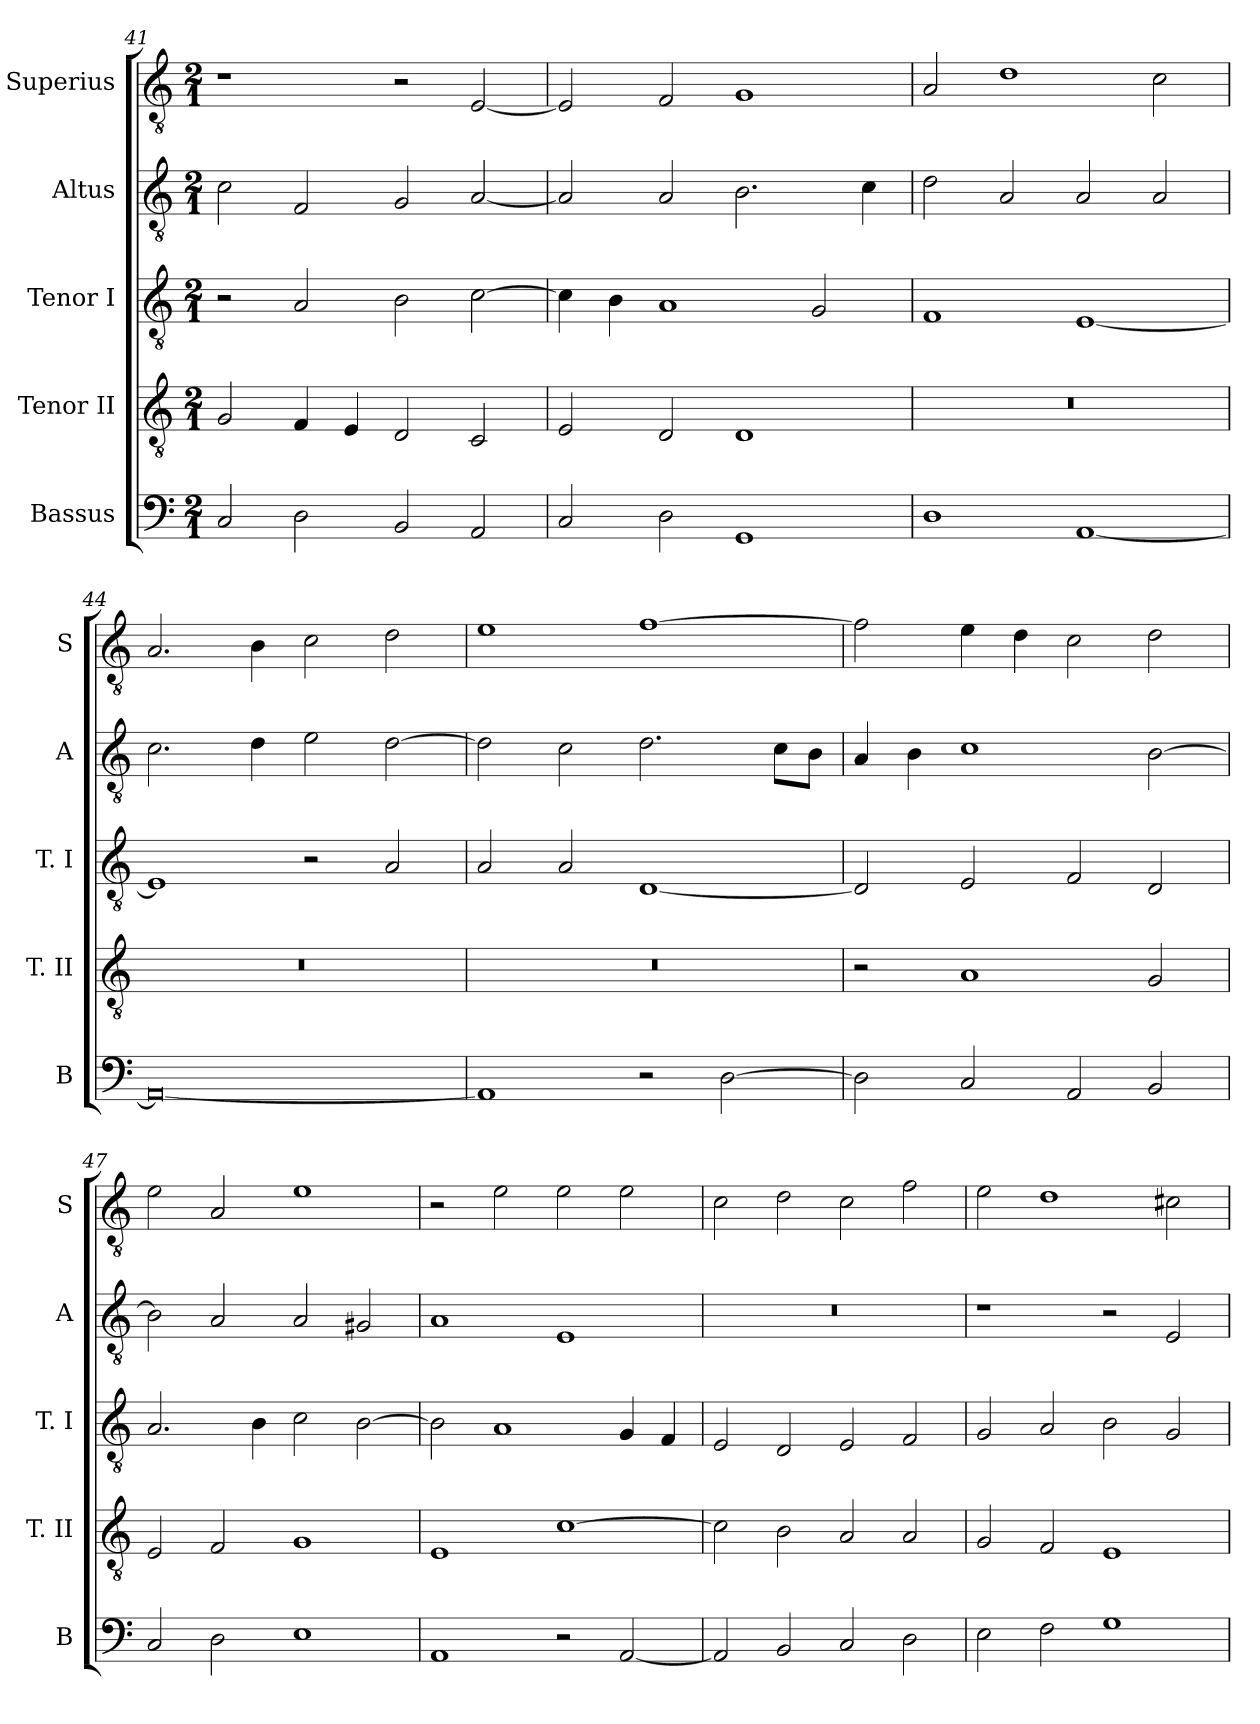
**kern	**kern	**kern	**kern	**kern
*part5	*part4	*part3	*part2	*part1
*staff5	*staff4	*staff3	*staff2	*staff1
*I"Bassus	*I"Tenor II	*I"Tenor I	*I"Altus	*I"Superius
*I'B	*I'T. II	*I'T. I	*I'A	*I'S
*clefF4	*clefGv2	*clefGv2	*clefGv2	*clefGv2
*k[]	*k[]	*k[]	*k[]	*k[]
*C:	*C:	*C:	*C:	*C:
*M2/1	*M2/1	*M2/1	*M2/1	*M2/1
=41	=41	=41	=41	=41
2C	2G	2r	2c	1r
2D	4F	2A	2F	.
.	4E	.	.	.
2BB	2D	2B	2G	2r
2AA	2C	[2c	[2A	[2E
=42	=42	=42	=42	=42
2C	2E	4c]	2A]	2E]
.	.	4B	.	.
2D	2D	1A	2A	2F
1GG	1D	.	2.B	1G
.	.	2G	.	.
.	.	.	4c	.
=43	=43	=43	=43	=43
1D	0r	1F	2d	2A
.	.	.	2A	1d
[1AA	.	[1E	2A	.
.	.	.	2A	2c
=44	=44	=44	=44	=44
0AA_	0r	1E]	2.c	2.A
.	.	.	4d	4B
.	.	2r	2e	2c
.	.	2A	[2d	2d
=45	=45	=45	=45	=45
1AA]	0r	2A	2d]	1e
.	.	2A	2c	.
2r	.	[1D	2.d	[1f
[2D	.	.	.	.
.	.	.	8cL	.
.	.	.	8BJ	.
=46	=46	=46	=46	=46
2D]	2r	2D]	4A	2f]
.	.	.	4B	.
2C	1A	2E	1c	4e
.	.	.	.	4d
2AA	.	2F	.	2c
2BB	2G	2D	[2B	2d
=47	=47	=47	=47	=47
2C	2E	2.A	2B]	2e
2D	2F	.	2A	2A
.	.	4B	.	.
1E	1G	2c	2A	1e
.	.	[2B	2G#X	.
=48	=48	=48	=48	=48
1AA	1E	2B]	1A	2r
.	.	1A	.	2e
2r	[1c	.	1E	2e
[2AA	.	4G	.	2e
.	.	4F	.	.
=49	=49	=49	=49	=49
2AA]	2c]	2E	0r	2c
2BB	2B	2D	.	2d
2C	2A	2E	.	2c
2D	2A	2F	.	2f
=50	=50	=50	=50	=50
2E	2G	2G	1r	2e
2F	2F	2A	.	1d
1G	1E	2B	2r	.
.	.	2G	2E	2c#X
=	=	=	=	=
*-	*-	*-	*-	*-
